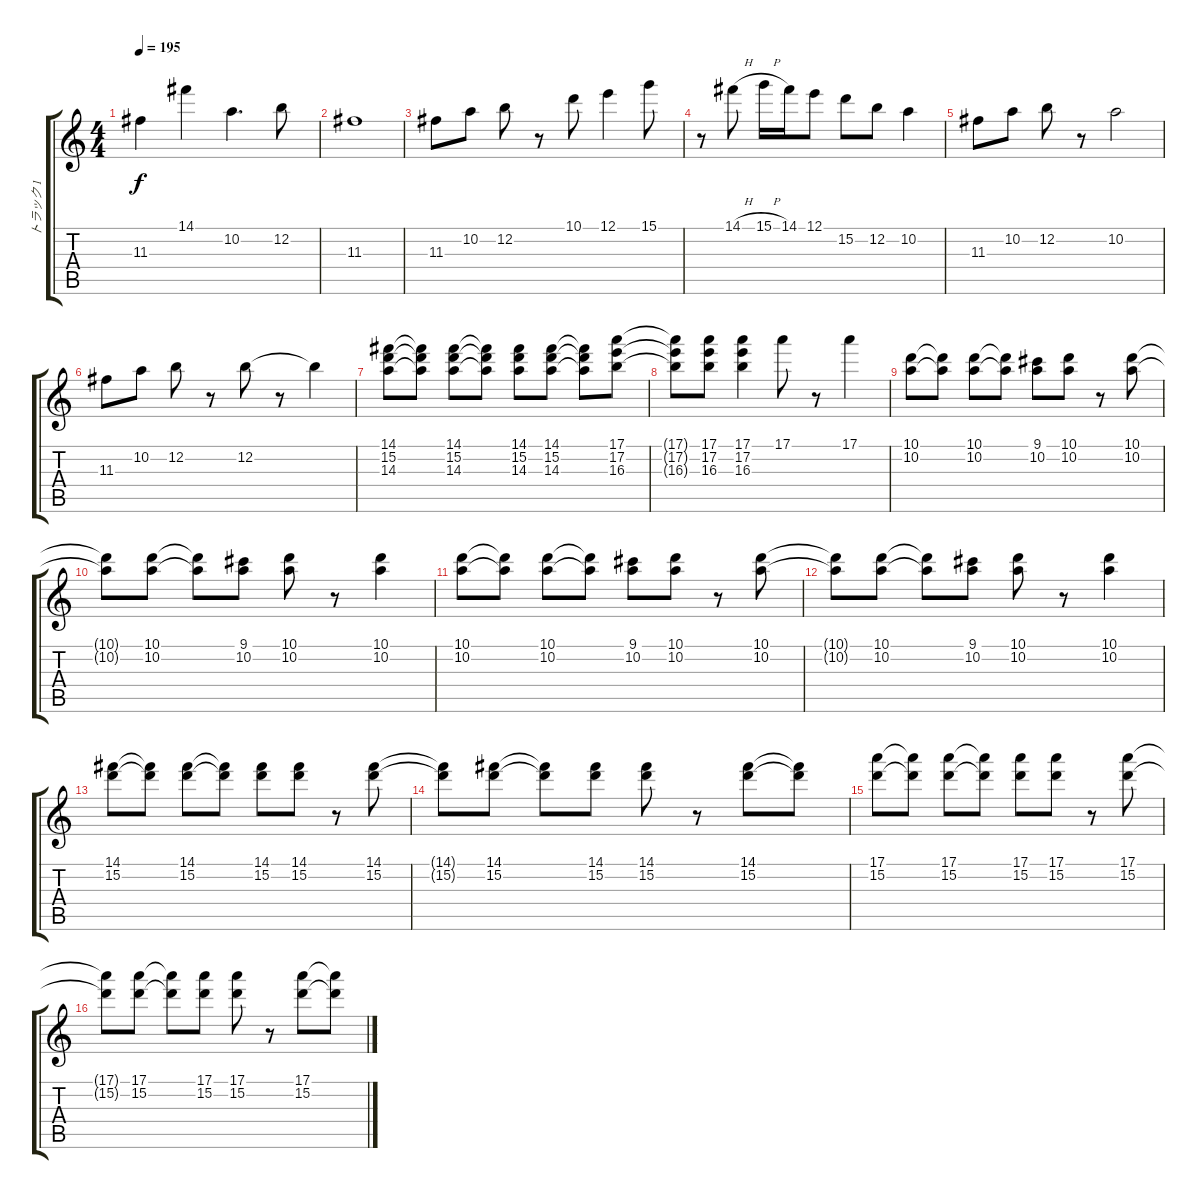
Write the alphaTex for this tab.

\track ("トラック 1" "トラック 1") {instrument overdrivenguitar}
\staff {score tabs}
\tuning (E4 B3 G3 D3 A2 E2) {hide}
\ts (4 4)
\tempo 195
\clef g2
\ks c
11.3.4{dy f} 14.1.4 10.2.4{d} 12.2.8 |
11.3.1 |
11.3.8 10.2.8 12.2.8 r.8 10.1.8 12.1.4 15.1.8 |
r.8 14.1{h}.8 15.1{h}.16 14.1.16 12.1.8 15.2.8 12.2.8 10.2.4 |
11.3.8 10.2.8 12.2.8 r.8 10.2.2 |
11.3.8 10.2.8 12.2.8 r.8 12.2.8 r.8 12.2{t}.4 |
(14.1 15.2 14.3).8 (14.1{t} 15.2{t} 14.3{t}).8 (14.1 15.2 14.3).8 (14.1{t} 15.2{t} 14.3{t}).8 (14.1 15.2 14.3).8 (14.1 15.2 14.3).8 (14.1{t} 15.2{t} 14.3{t}).8 (17.1 17.2 16.3).8 |
(17.1{t} 17.2{t} 16.3{t}).8 (17.1 17.2 16.3).8 (17.1 17.2 16.3).4 17.1.8 r.8 17.1.4 |
(10.1 10.2).8 (10.1{t} 10.2{t}).8 (10.1 10.2).8 (10.1{t} 10.2{t}).8 (9.1 10.2).8 (10.1 10.2).8 r.8 (10.1 10.2).8 |
(10.1{t} 10.2{t}).8 (10.1 10.2).8 (10.1{t} 10.2{t}).8 (9.1 10.2).8 (10.1 10.2).8 r.8 (10.1 10.2).4 |
(10.1 10.2).8 (10.1{t} 10.2{t}).8 (10.1 10.2).8 (10.1{t} 10.2{t}).8 (9.1 10.2).8 (10.1 10.2).8 r.8 (10.1 10.2).8 |
(10.1{t} 10.2{t}).8 (10.1 10.2).8 (10.1{t} 10.2{t}).8 (9.1 10.2).8 (10.1 10.2).8 r.8 (10.1 10.2).4 |
(14.1 15.2).8 (14.1{t} 15.2{t}).8 (14.1 15.2).8 (14.1{t} 15.2{t}).8 (14.1 15.2).8 (14.1 15.2).8 r.8 (14.1 15.2).8 |
(14.1{t} 15.2{t}).8 (14.1 15.2).8 (14.1{t} 15.2{t}).8 (14.1 15.2).8 (14.1 15.2).8 r.8 (14.1 15.2).8 (14.1{t} 15.2{t}).8 |
(17.1 15.2).8 (17.1{t} 15.2{t}).8 (17.1 15.2).8 (17.1{t} 15.2{t}).8 (17.1 15.2).8 (17.1 15.2).8 r.8 (17.1 15.2).8 |
(17.1{t} 15.2{t}).8 (17.1 15.2).8 (17.1{t} 15.2{t}).8 (17.1 15.2).8 (17.1 15.2).8 r.8 (17.1 15.2).8 (17.1{t} 15.2{t}).8
